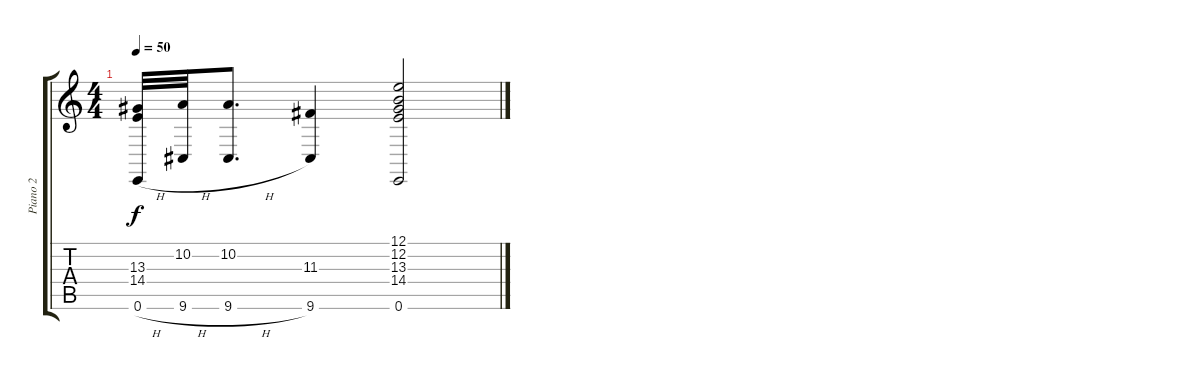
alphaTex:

\track ("Piano 2" "Piano 2") {instrument acousticgrandpiano}
\staff {score tabs}
\tuning (E4 B3 G3 D3 A2 E2) {hide}
\ts (4 4)
\tempo 50
\clef g2
\ks c
(13.3 14.4 0.6{h}).32{dy f} (10.2 9.6{h}).32 (10.2 9.6{h}).8{d} (11.3 9.6).4 (12.1 12.2 13.3 14.4 0.6).2
